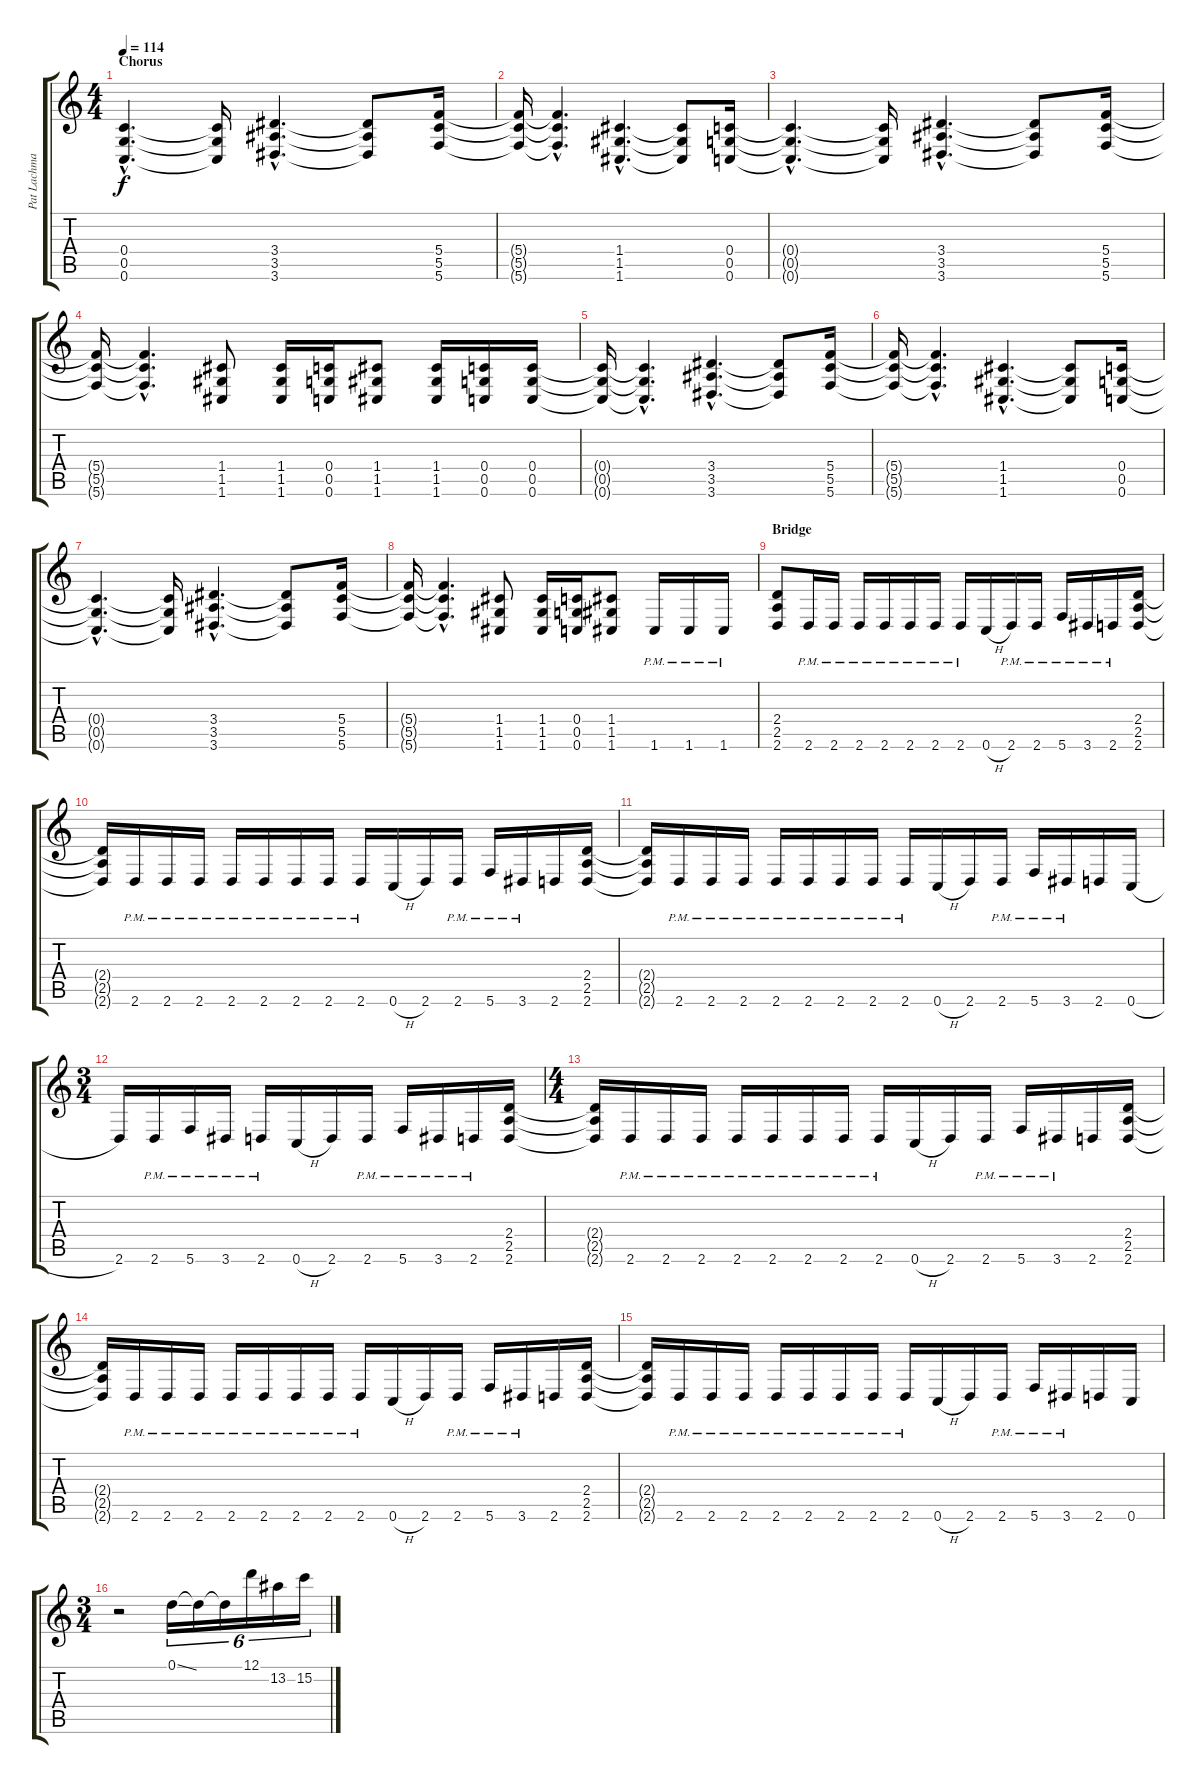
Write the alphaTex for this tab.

\track ("Pat Lachman" "Pat Lachma") {instrument distortionguitar}
\staff {score tabs}
\tuning (D4 A3 F3 C3 G2 C2) {hide}
\ts (4 4)
\section ("" "Chorus")
\tempo 114
\clef g2
\ks c
(0.4{hac} 0.5{hac} 0.6{hac}).4{d dy f} (0.4{t} 0.5{t} 0.6{t}).16 (3.4{hac} 3.5{hac} 3.6{hac}).4{d} (3.4{t} 3.5{t} 3.6{t}).8 (5.4 5.5 5.6).16 |
(5.4{t} 5.5{t} 5.6{t}).16 (5.4{hac t} 5.5{hac t} 5.6{hac t}).4{d} (1.4{hac} 1.5{hac} 1.6{hac}).4{d} (1.4{t} 1.5{t} 1.6{t}).8 (0.4 0.5 0.6).16 |
(0.4{hac t} 0.5{hac t} 0.6{hac t}).4{d} (0.4{t} 0.5{t} 0.6{t}).16 (3.4{hac} 3.5{hac} 3.6{hac}).4{d} (3.4{t} 3.5{t} 3.6{t}).8 (5.4 5.5 5.6).16 |
(5.4{t} 5.5{t} 5.6{t}).16 (5.4{hac t} 5.5{hac t} 5.6{hac t}).4{d} (1.4 1.5 1.6).8 (1.4 1.5 1.6).16 (0.4 0.5 0.6).16 (1.4 1.5 1.6).8 (1.4 1.5 1.6).16 (0.4 0.5 0.6).16 (0.4 0.5 0.6).16 |
(0.4{t} 0.5{t} 0.6{t}).16 (0.4{hac t} 0.5{hac t} 0.6{hac t}).4{d} (3.4{hac} 3.5{hac} 3.6{hac}).4{d} (3.4{t} 3.5{t} 3.6{t}).8 (5.4 5.5 5.6).16 |
(5.4{t} 5.5{t} 5.6{t}).16 (5.4{hac t} 5.5{hac t} 5.6{hac t}).4{d} (1.4{hac} 1.5{hac} 1.6{hac}).4{d} (1.4{t} 1.5{t} 1.6{t}).8 (0.4 0.5 0.6).16 |
(0.4{hac t} 0.5{hac t} 0.6{hac t}).4{d} (0.4{t} 0.5{t} 0.6{t}).16 (3.4{hac} 3.5{hac} 3.6{hac}).4{d} (3.4{t} 3.5{t} 3.6{t}).8 (5.4 5.5 5.6).16 |
(5.4{t} 5.5{t} 5.6{t}).16 (5.4{hac t} 5.5{hac t} 5.6{hac t}).4{d} (1.4 1.5 1.6).8 (1.4 1.5 1.6).16 (0.4 0.5 0.6).16 (1.4 1.5 1.6).8 1.6{pm}.16 1.6{pm}.16 1.6{pm}.16 |
\section ("" "Bridge")
(2.4 2.5 2.6).8 2.6{pm}.16 2.6{pm}.16 2.6{pm}.16 2.6{pm}.16 2.6{pm}.16 2.6{pm}.16 2.6{pm}.16 0.6{h}.16 2.6{pm}.16 2.6{pm}.16 5.6{pm}.16 3.6{pm}.16 2.6{pm}.16 (2.4 2.5 2.6).16 |
(2.4{t} 2.5{t} 2.6{t}).16 2.6{pm}.16 2.6{pm}.16 2.6{pm}.16 2.6{pm}.16 2.6{pm}.16 2.6{pm}.16 2.6{pm}.16 2.6{pm}.16 0.6{h}.16 2.6.16 2.6{pm}.16 5.6{pm}.16 3.6{pm}.16 2.6.16 (2.4 2.5 2.6).16 |
(2.4{t} 2.5{t} 2.6{t}).16 2.6{pm}.16 2.6{pm}.16 2.6{pm}.16 2.6{pm}.16 2.6{pm}.16 2.6{pm}.16 2.6{pm}.16 2.6{pm}.16 0.6{h}.16 2.6.16 2.6{pm}.16 5.6{pm}.16 3.6{pm}.16 2.6.16 0.6{h}.16 |
\ts (3 4)
2.6.16 2.6{pm}.16 5.6{pm}.16 3.6{pm}.16 2.6{pm}.16 0.6{h}.16 2.6.16 2.6{pm}.16 5.6{pm}.16 3.6{pm}.16 2.6{pm}.16 (2.4 2.5 2.6).16 |
\ts (4 4)
(2.4{t} 2.5{t} 2.6{t}).16 2.6{pm}.16 2.6{pm}.16 2.6{pm}.16 2.6{pm}.16 2.6{pm}.16 2.6{pm}.16 2.6{pm}.16 2.6{pm}.16 0.6{h}.16 2.6.16 2.6{pm}.16 5.6{pm}.16 3.6{pm}.16 2.6.16 (2.4 2.5 2.6).16 |
(2.4{t} 2.5{t} 2.6{t}).16 2.6{pm}.16 2.6{pm}.16 2.6{pm}.16 2.6{pm}.16 2.6{pm}.16 2.6{pm}.16 2.6{pm}.16 2.6{pm}.16 0.6{h}.16 2.6.16 2.6{pm}.16 5.6{pm}.16 3.6{pm}.16 2.6.16 (2.4 2.5 2.6).16 |
(2.4{t} 2.5{t} 2.6{t}).16 2.6{pm}.16 2.6{pm}.16 2.6{pm}.16 2.6{pm}.16 2.6{pm}.16 2.6{pm}.16 2.6{pm}.16 2.6{pm}.16 0.6{h}.16 2.6.16 2.6{pm}.16 5.6{pm}.16 3.6{pm}.16 2.6.16 0.6.16 |
\ts (3 4)
r.2 0.1{ss}.16{tu (6 4)} 0.1{t}.16{tu (6 4)} 0.1{t}.16{tu (6 4)} 12.1.16{tu (6 4)} 13.2.16{tu (6 4)} 15.2.16{tu (6 4)}
